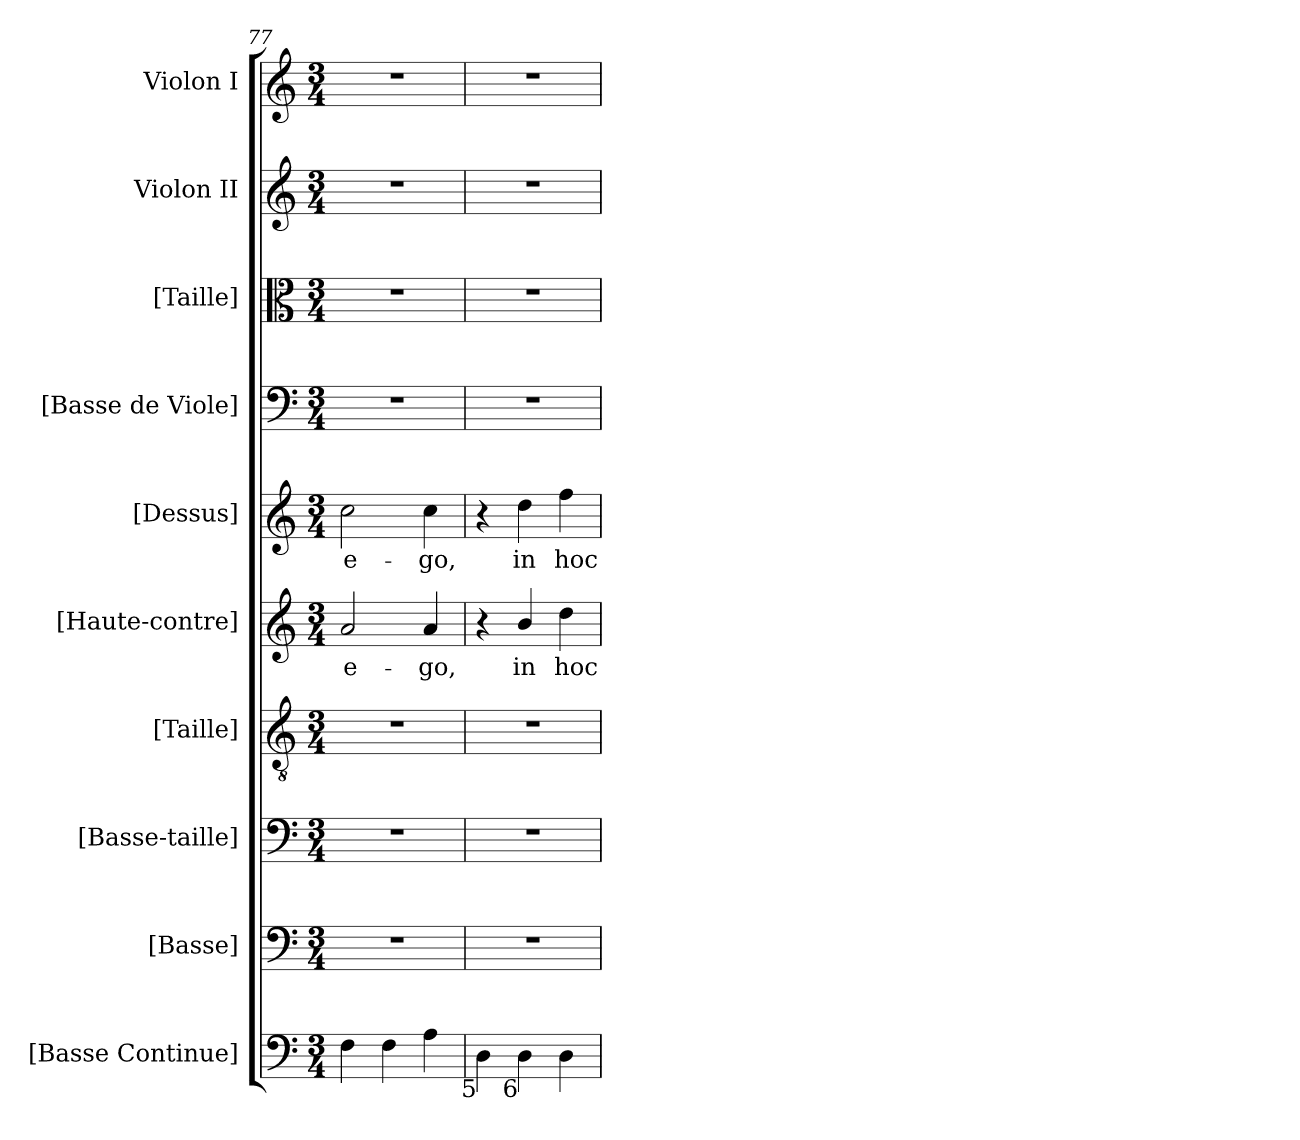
**kern	**kern	**kern	**kern	**kern	**text	**kern	**text	**kern	**kern	**kern	**kern
*part10	*part9	*part8	*part7	*part6	*part6	*part5	*part5	*part4	*part3	*part2	*part1
*staff10	*staff9	*staff8	*staff7	*staff6	*staff6	*staff5	*staff5	*staff4	*staff3	*staff2	*staff1
*I"[Basse Continue]	*I"[Basse]	*I"[Basse-taille]	*I"[Taille]	*I"[Haute-contre]	*	*I"[Dessus]	*	*I"[Basse de Viole]	*I"[Taille]	*I"Violon II	*I"Violon I
*I'B.c.	*I'B.	*I'B.t.	*I'T.	*I'H.C.	*	*I'D.	*	*	*	*I'Vln. II	*I'Vln. I
*clefF4	*clefF4	*clefF4	*clefGv2	*clefG2	*	*clefG2	*	*clefF4	*clefC3	*clefG2	*clefG2
*	*	*	*ITrd7c12	*ITrd7c12	*	*	*	*	*	*	*
*k[]	*k[]	*k[]	*k[]	*k[]	*	*k[]	*	*k[]	*k[]	*k[]	*k[]
*M3/4	*M3/4	*M3/4	*M3/4	*M3/4	*	*M3/4	*	*M3/4	*M3/4	*M3/4	*M3/4
=77	=77	=77	=77	=77	=77	=77	=77	=77	=77	=77	=77
!	!LO:N:vis=1	!LO:N:vis=1	!LO:N:vis=1	!	!	!	!	!	!	!	!
!	!	!	!	!	!LO:LY:b:color=#000000	!	!	!	!	!	!
!	!	!	!	!	!	!	!LO:LY:b:color=#000000	!LO:N:vis=1	!LO:N:vis=1	!LO:N:vis=1	!LO:N:vis=1
4Fi\	2.r	2.r	2.r	2Ai/	e-	2cci\	e-	2.r	2.r	2.r	2.r
4Fi\	.	.	.	.	.	.	.	.	.	.	.
!	!	!	!	!	!LO:LY:b:color=#000000	!	!	!	!	!	!
!	!	!	!	!	!	!	!LO:LY:b:color=#000000	!	!	!	!
4Ai\	.	.	.	4Ai/	-go,	4cci\	-go,	.	.	.	.
=78	=78	=78	=78	=78	=78	=78	=78	=78	=78	=78	=78
!LO:TX:b:rj:t=5	!	!	!	!	!	!	!	!	!	!	!
!	!LO:N:vis=1	!LO:N:vis=1	!LO:N:vis=1	!	!	!	!	!LO:N:vis=1	!LO:N:vis=1	!LO:N:vis=1	!LO:N:vis=1
4Di\	2.r	2.r	2.r	4r	.	4r	.	2.r	2.r	2.r	2.r
!	!	!	!	!	!LO:LY:b:color=#000000	!	!	!	!	!	!
!LO:TX:b:rj:t=6	!	!	!	!	!	!	!	!	!	!	!
!	!	!	!	!	!	!	!LO:LY:b:color=#000000	!	!	!	!
4Di\	.	.	.	4Bi/	in	4ddi\	in	.	.	.	.
!	!	!	!	!	!LO:LY:b:color=#000000	!	!	!	!	!	!
!	!	!	!	!	!	!	!LO:LY:b:color=#000000	!	!	!	!
4Di\	.	.	.	4di\	hoc	4ffi\	hoc	.	.	.	.
=	=	=	=	=	=	=	=	=	=	=	=
*-	*-	*-	*-	*-	*-	*-	*-	*-	*-	*-	*-
